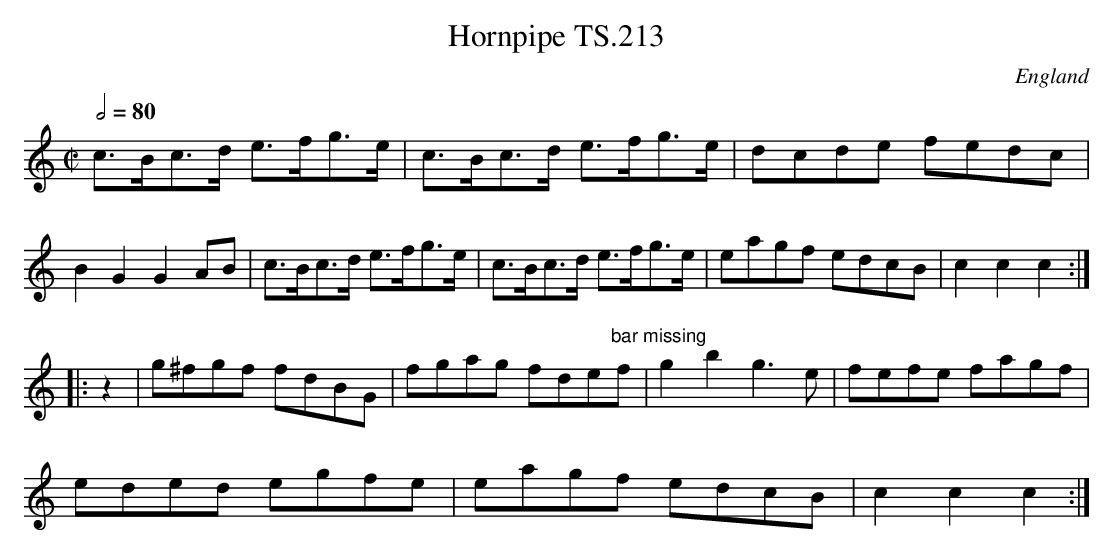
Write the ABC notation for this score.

X:1
T:Hornpipe TS.213
M:C|
L:1/8
Q:1/2=80
O:England
K:C major
c>Bc>d e>fg>e|c>Bc>d e>fg>e|dcde fedc|B2G2G2AB|
c>Bc>d e>fg>e|c>Bc>d e>fg>e|eagf edcB|c2c2c2:|!
|:z2|g^fgf fdBG|fgag fde"bar missing"f|g2b2g3e|fefe fagf|!
eded egfe|eagf edcB|c2c2c2:|]
